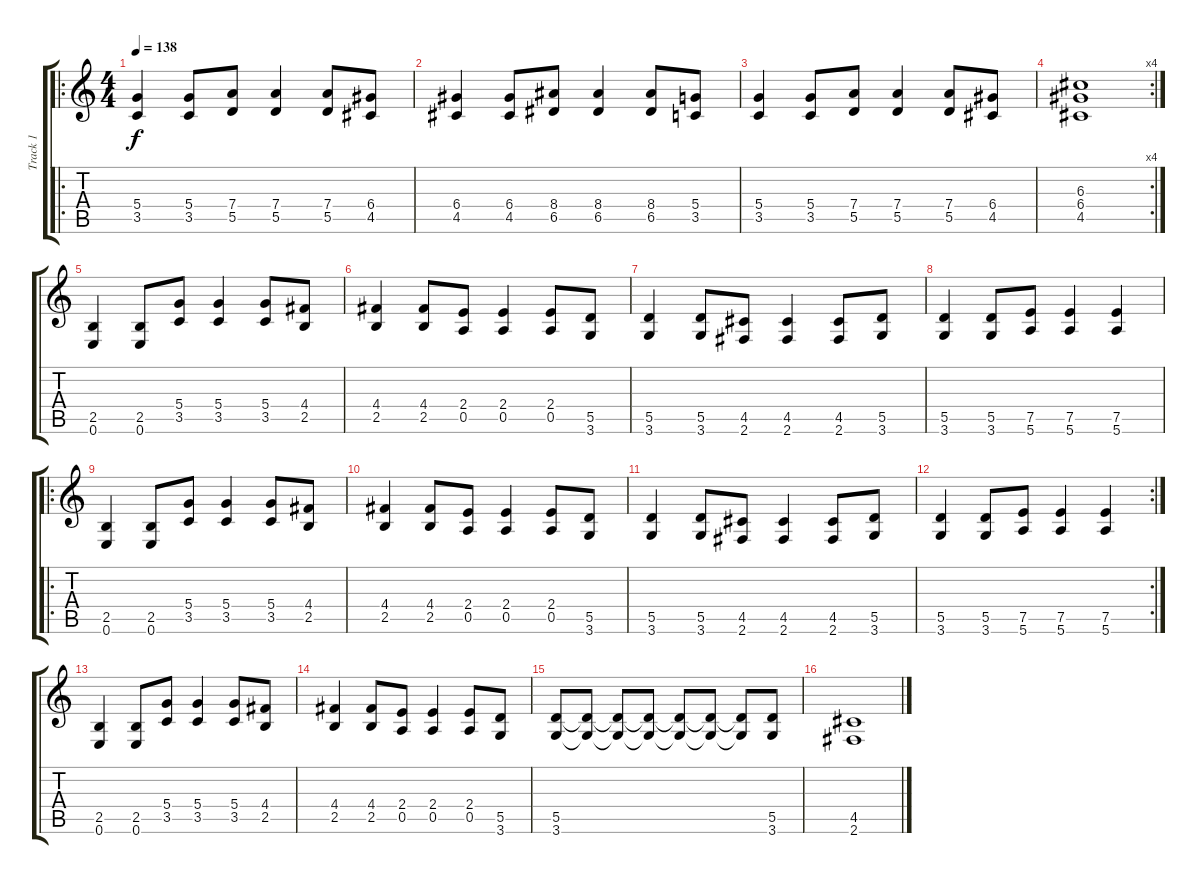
\track ("Track 1" "Track 1") {instrument distortionguitar}
\staff {score tabs}
\tuning (E4 B3 G3 D3 A2 E2) {hide}
\ro
\ts (4 4)
\tempo 138
\clef g2
\ks c
(5.4 3.5).4{dy f instrument distortionguitar} (5.4 3.5).8 (7.4 5.5).8 (7.4 5.5).4 (7.4 5.5).8 (6.4 4.5).8 |
(6.4 4.5).4 (6.4 4.5).8 (8.4 6.5).8 (8.4 6.5).4 (8.4 6.5).8 (5.4 3.5).8 |
(5.4 3.5).4 (5.4 3.5).8 (7.4 5.5).8 (7.4 5.5).4 (7.4 5.5).8 (6.4 4.5).8 |
\rc 4
(6.3 6.4 4.5).1 |
(2.5 0.6).4 (2.5 0.6).8 (5.4 3.5).8 (5.4 3.5).4 (5.4 3.5).8 (4.4 2.5).8 |
(4.4 2.5).4 (4.4 2.5).8 (2.4 0.5).8 (2.4 0.5).4 (2.4 0.5).8 (5.5 3.6).8 |
(5.5 3.6).4 (5.5 3.6).8 (4.5 2.6).8 (4.5 2.6).4 (4.5 2.6).8 (5.5 3.6).8 |
(5.5 3.6).4 (5.5 3.6).8 (7.5 5.6).8 (7.5 5.6).4 (7.5 5.6).4 |
\ro
(2.5 0.6).4 (2.5 0.6).8 (5.4 3.5).8 (5.4 3.5).4 (5.4 3.5).8 (4.4 2.5).8 |
(4.4 2.5).4 (4.4 2.5).8 (2.4 0.5).8 (2.4 0.5).4 (2.4 0.5).8 (5.5 3.6).8 |
(5.5 3.6).4 (5.5 3.6).8 (4.5 2.6).8 (4.5 2.6).4 (4.5 2.6).8 (5.5 3.6).8 |
\rc 2
(5.5 3.6).4 (5.5 3.6).8 (7.5 5.6).8 (7.5 5.6).4 (7.5 5.6).4 |
(2.5 0.6).4 (2.5 0.6).8 (5.4 3.5).8 (5.4 3.5).4 (5.4 3.5).8 (4.4 2.5).8 |
(4.4 2.5).4 (4.4 2.5).8 (2.4 0.5).8 (2.4 0.5).4 (2.4 0.5).8 (5.5 3.6).8 |
(5.5 3.6).8 (5.5{t} 3.6{t}).8 (5.5{t} 3.6{t}).8 (5.5{t} 3.6{t}).8 (5.5{t} 3.6{t}).8 (5.5{t} 3.6{t}).8 (5.5{t} 3.6{t}).8 (5.5 3.6).8 |
(4.5 2.6).1
